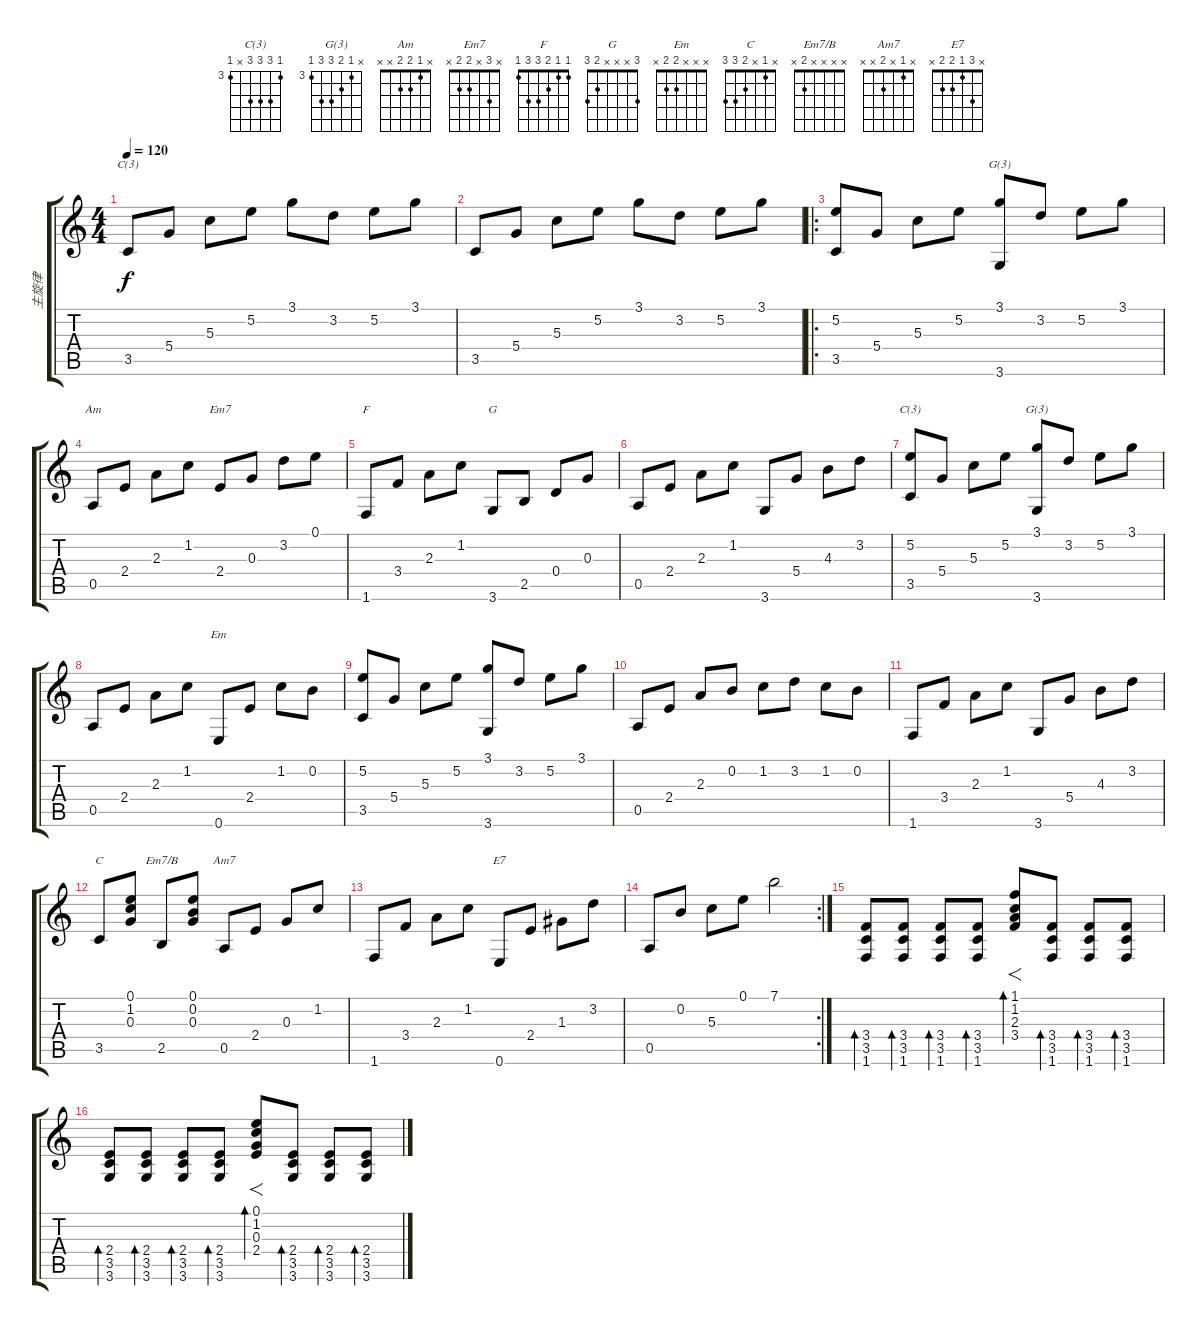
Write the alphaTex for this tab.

\track ("主旋律" "主旋律") {instrument acousticguitarnylon}
\staff {score tabs}
\tuning (E4 B3 G3 D3 A2 E2) {hide}
\chord ("C(3)" 3 5 5 5 3 3) {firstfret 3}
\chord ("G(3)" 3 3 4 5 5 3) {firstfret 3}
\chord ("Am" x 1 2 2 x x)
\chord ("Em7" x 3 x 2 2 x)
\chord ("F" 1 1 2 3 3 1)
\chord ("G" 3 x x x 2 3)
\chord ("C(3)" 3 5 5 5 x 3) {firstfret 3}
\chord ("G(3)" x 3 4 5 5 3) {firstfret 3}
\chord ("Em" x x x 2 2 x)
\chord ("C" x 1 x 2 3 3)
\chord ("Em7/B" x x x x 2 x)
\chord ("Am7" x 1 x 2 x x)
\chord ("E7" x 3 1 2 2 x)
\ts (4 4)
\tempo 120
\clef g2
\ks c
3.5.8{ch "C(3)" dy f instrument acousticguitarnylon} 5.4.8 5.3.8 5.2.8 3.1.8 3.2.8 5.2.8 3.1.8 |
3.5.8 5.4.8 5.3.8 5.2.8 3.1.8 3.2.8 5.2.8 3.1.8 |
\ro
(5.2 3.5).8 5.4.8 5.3.8 5.2.8 (3.1 3.6).8{ch "G(3)"} 3.2.8 5.2.8 3.1.8 |
0.5.8{ch "Am"} 2.4.8 2.3.8 1.2.8 2.4.8{ch "Em7"} 0.3.8 3.2.8 0.1.8 |
1.6.8{ch "F"} 3.4.8 2.3.8 1.2.8 3.6.8{ch "G"} 2.5.8 0.4.8 0.3.8 |
0.5.8 2.4.8 2.3.8 1.2.8 3.6.8 5.4.8 4.3.8 3.2.8 |
(5.2 3.5).8{ch "C(3)"} 5.4.8 5.3.8 5.2.8 (3.1 3.6).8{ch "G(3)"} 3.2.8 5.2.8 3.1.8 |
0.5.8 2.4.8 2.3.8 1.2.8 0.6.8{ch "Em"} 2.4.8 1.2.8 0.2.8 |
(5.2 3.5).8 5.4.8 5.3.8 5.2.8 (3.1 3.6).8 3.2.8 5.2.8 3.1.8 |
0.5.8 2.4.8 2.3.8 0.2.8 1.2.8 3.2.8 1.2.8 0.2.8 |
1.6.8 3.4.8 2.3.8 1.2.8 3.6.8 5.4.8 4.3.8 3.2.8 |
3.5.8{ch "C"} (0.1 1.2 0.3).8 2.5.8{ch "Em7/B"} (0.1 0.2 0.3).8 0.5.8{ch "Am7"} 2.4.8 0.3.8 1.2.8 |
1.6.8 3.4.8 2.3.8 1.2.8 0.6.8{ch "E7"} 2.4.8 1.3.8 3.2.8 |
\rc 2
0.5.8 0.2.8 5.3.8 0.1.8 7.1.2 |
(3.4 3.5 1.6).8{bd 120} (3.4 3.5 1.6).8{bd 120} (3.4 3.5 1.6).8{bd 120} (3.4 3.5 1.6).8{bd 60} (1.1 1.2 2.3 3.4).8{f bd 60} (3.4 3.5 1.6).8{bd 60} (3.4 3.5 1.6).8{bd 60} (3.4 3.5 1.6).8{bd 60} |
(2.4 3.5 3.6).8{bd 60} (2.4 3.5 3.6).8{bd 60} (2.4 3.5 3.6).8{bd 60} (2.4 3.5 3.6).8{bd 60} (0.1 1.2 0.3 2.4).8{f bd 60} (2.4 3.5 3.6).8{bd 60} (2.4 3.5 3.6).8{bd 60} (2.4 3.5 3.6).8{bd 60}
